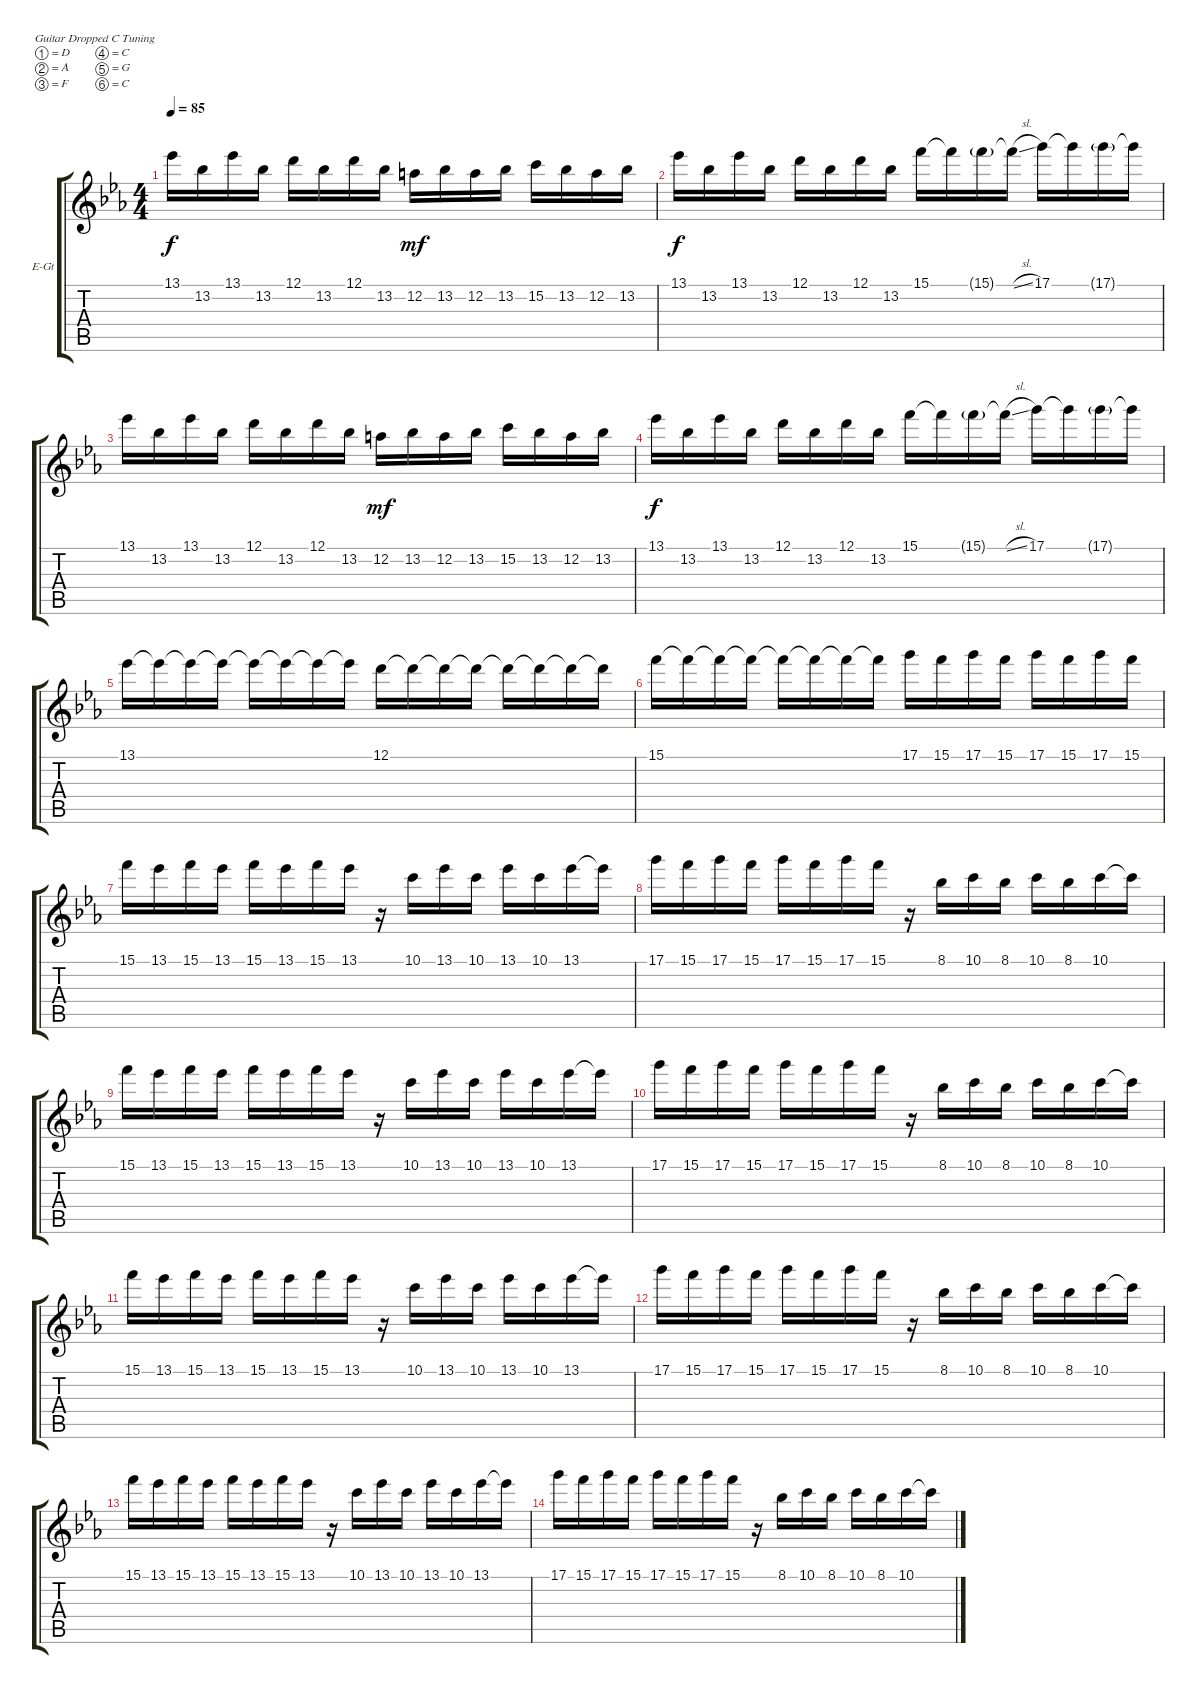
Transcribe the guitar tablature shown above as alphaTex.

\defaultSystemsLayout 4
\bracketExtendMode groupsimilarinstruments
\firstSystemTrackNameOrientation horizontal
\otherSystemsTrackNameOrientation horizontal
\track ("Lead Guitar" "E-Gt") {instrument distortionguitar}
\staff {score tabs}
\tuning (D4 A3 F3 C3 G2 C2)
\ts (4 4)
\tempo 85
\clef g2
\ks eb
13.1.16{dy f} 13.2.16 13.1.16 13.2.16 12.1.16 13.2.16 12.1.16 13.2.16 12.2.16{dy mf} 13.2.16 12.2.16 13.2.16 15.2.16 13.2.16 12.2.16 13.2.16 |
13.1.16{dy f} 13.2.16 13.1.16 13.2.16 12.1.16 13.2.16 12.1.16 13.2.16 15.1.16 15.1{t}.16 15.1{g}.16 15.1{sl t}.16 17.1.16 17.1{t}.16 17.1{g}.16 17.1{t}.16 |
13.1.16 13.2.16 13.1.16 13.2.16 12.1.16 13.2.16 12.1.16 13.2.16 12.2.16{dy mf} 13.2.16 12.2.16 13.2.16 15.2.16 13.2.16 12.2.16 13.2.16 |
13.1.16{dy f} 13.2.16 13.1.16 13.2.16 12.1.16 13.2.16 12.1.16 13.2.16 15.1.16 15.1{t}.16 15.1{g}.16 15.1{sl t}.16 17.1.16 17.1{t}.16 17.1{g}.16 17.1{t}.16 |
13.1.16 13.1{t}.16 13.1{t}.16 13.1{t}.16 13.1{t}.16 13.1{t}.16 13.1{t}.16 13.1{t}.16 12.1.16 12.1{t}.16 12.1{t}.16 12.1{t}.16 12.1{t}.16 12.1{t}.16 12.1{t}.16 12.1{t}.16 |
15.1.16 15.1{t}.16 15.1{t}.16 15.1{t}.16 15.1{t}.16 15.1{t}.16 15.1{t}.16 15.1{t}.16 17.1.16 15.1.16 17.1.16 15.1.16 17.1.16 15.1.16 17.1.16 15.1.16 |
15.1.16 13.1.16 15.1.16 13.1.16 15.1.16 13.1.16 15.1.16 13.1.16 r.16 10.1.16 13.1.16 10.1.16 13.1.16 10.1.16 13.1.16 13.1{t}.16 |
17.1.16 15.1.16 17.1.16 15.1.16 17.1.16 15.1.16 17.1.16 15.1.16 r.16 8.1.16 10.1.16 8.1.16 10.1.16 8.1.16 10.1.16 10.1{t}.16 |
15.1.16 13.1.16 15.1.16 13.1.16 15.1.16 13.1.16 15.1.16 13.1.16 r.16 10.1.16 13.1.16 10.1.16 13.1.16 10.1.16 13.1.16 13.1{t}.16 |
17.1.16 15.1.16 17.1.16 15.1.16 17.1.16 15.1.16 17.1.16 15.1.16 r.16 8.1.16 10.1.16 8.1.16 10.1.16 8.1.16 10.1.16 10.1{t}.16 |
15.1.16 13.1.16 15.1.16 13.1.16 15.1.16 13.1.16 15.1.16 13.1.16 r.16 10.1.16 13.1.16 10.1.16 13.1.16 10.1.16 13.1.16 13.1{t}.16 |
17.1.16 15.1.16 17.1.16 15.1.16 17.1.16 15.1.16 17.1.16 15.1.16 r.16 8.1.16 10.1.16 8.1.16 10.1.16 8.1.16 10.1.16 10.1{t}.16 |
15.1.16 13.1.16 15.1.16 13.1.16 15.1.16 13.1.16 15.1.16 13.1.16 r.16 10.1.16 13.1.16 10.1.16 13.1.16 10.1.16 13.1.16 13.1{t}.16 |
17.1.16 15.1.16 17.1.16 15.1.16 17.1.16 15.1.16 17.1.16 15.1.16 r.16 8.1.16 10.1.16 8.1.16 10.1.16 8.1.16 10.1.16 10.1{t}.16
